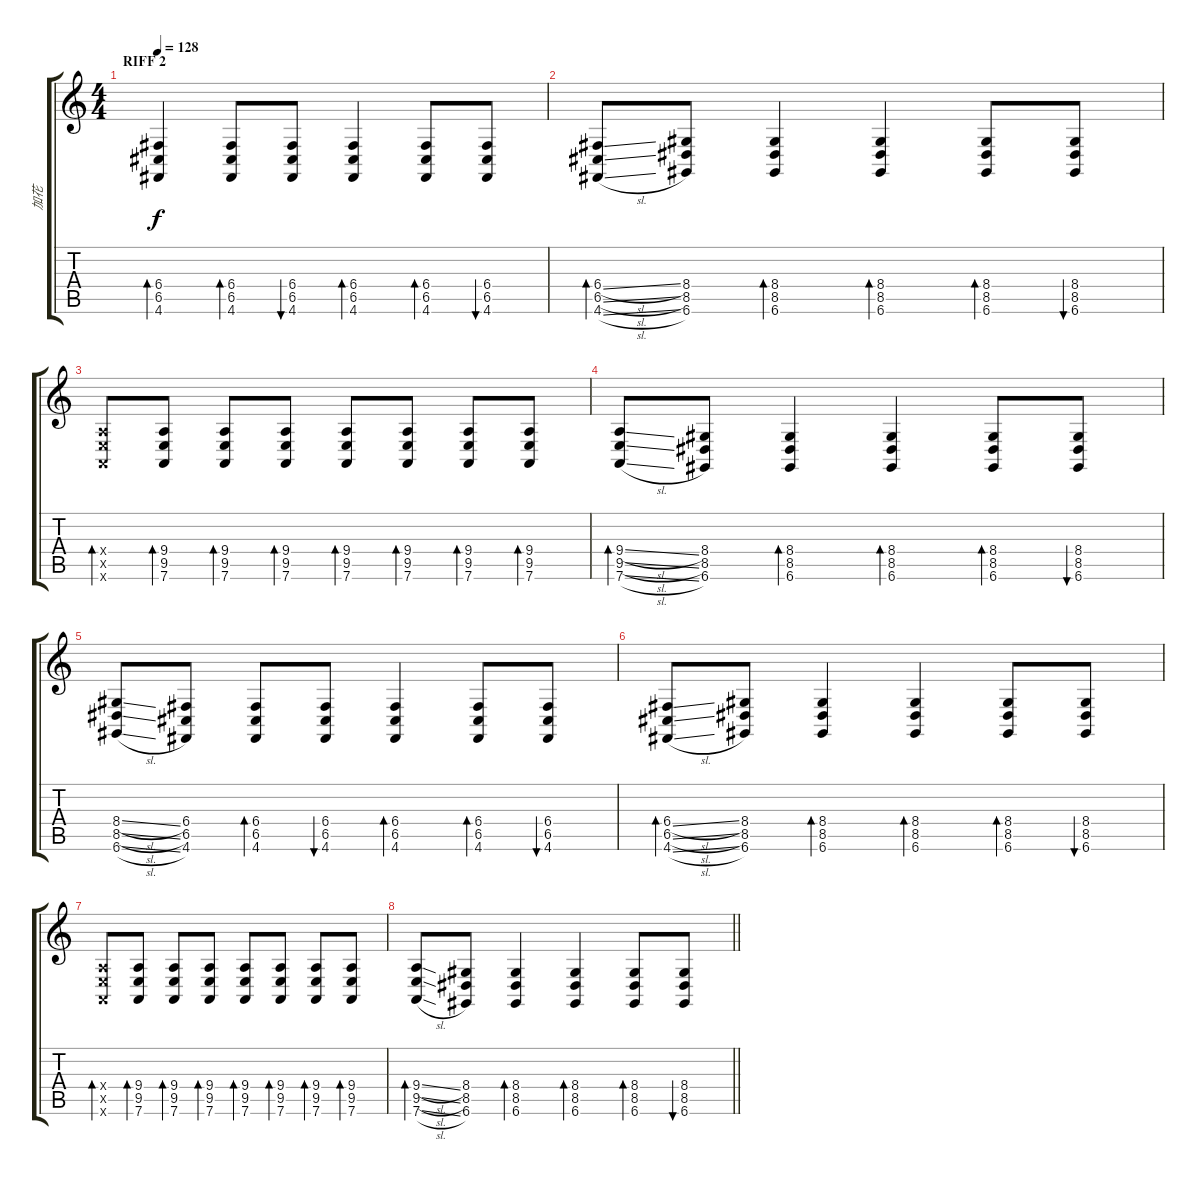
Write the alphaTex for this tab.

\track ("加花" "加花") {instrument acousticgrandpiano}
\staff {score tabs}
\tuning (D4 A3 F3 C3 G2 D2) {hide}
\ts (4 4)
\section ("" "RIFF 2")
\tempo 128
\clef g2
\ks c
(6.4 6.5 4.6).4{bd 30 dy f} (6.4 6.5 4.6).8{bd 30} (6.4 6.5 4.6).8{bu 30} (6.4 6.5 4.6).4{bd 30} (6.4 6.5 4.6).8{bd 30} (6.4 6.5 4.6).8{bu 30} |
(6.4{sl} 6.5{sl} 4.6{sl}).8{bd 60} (8.4 8.5 6.6).8 (8.4 8.5 6.6).4{bd 60} (8.4 8.5 6.6).4{bd 60} (8.4 8.5 6.6).8{bd 60} (8.4 8.5 6.6).8{bu 60} |
(9.4{x} 9.5{x} 7.6{x}).8{bd 60} (9.4 9.5 7.6).8{bd 60} (9.4 9.5 7.6).8{bd 60} (9.4 9.5 7.6).8{bd 60} (9.4 9.5 7.6).8{bd 60} (9.4 9.5 7.6).8{bd 60} (9.4 9.5 7.6).8{bd 60} (9.4 9.5 7.6).8{bd 60} |
(9.4{sl} 9.5{sl} 7.6{sl}).8{bd 60} (8.4 8.5 6.6).8 (8.4 8.5 6.6).4{bd 60} (8.4 8.5 6.6).4{bd 60} (8.4 8.5 6.6).8{bd 60} (8.4 8.5 6.6).8{bu 60} |
(8.4{sl} 8.5{sl} 6.6{sl}).8 (6.4 6.5 4.6).8 (6.4 6.5 4.6).8{bd 30} (6.4 6.5 4.6).8{bu 30} (6.4 6.5 4.6).4{bd 30} (6.4 6.5 4.6).8{bd 30} (6.4 6.5 4.6).8{bu 30} |
(6.4{sl} 6.5{sl} 4.6{sl}).8{bd 60} (8.4 8.5 6.6).8 (8.4 8.5 6.6).4{bd 60} (8.4 8.5 6.6).4{bd 60} (8.4 8.5 6.6).8{bd 60} (8.4 8.5 6.6).8{bu 60} |
(9.4{x} 9.5{x} 7.6{x}).8{bd 60} (9.4 9.5 7.6).8{bd 60} (9.4 9.5 7.6).8{bd 60} (9.4 9.5 7.6).8{bd 60} (9.4 9.5 7.6).8{bd 60} (9.4 9.5 7.6).8{bd 60} (9.4 9.5 7.6).8{bd 60} (9.4 9.5 7.6).8{bd 60} |
\barLineRight lightlight
(9.4{sl} 9.5{sl} 7.6{sl}).8{bd 60} (8.4 8.5 6.6).8 (8.4 8.5 6.6).4{bd 60} (8.4 8.5 6.6).4{bd 60} (8.4 8.5 6.6).8{bd 60} (8.4 8.5 6.6).8{bu 60}
